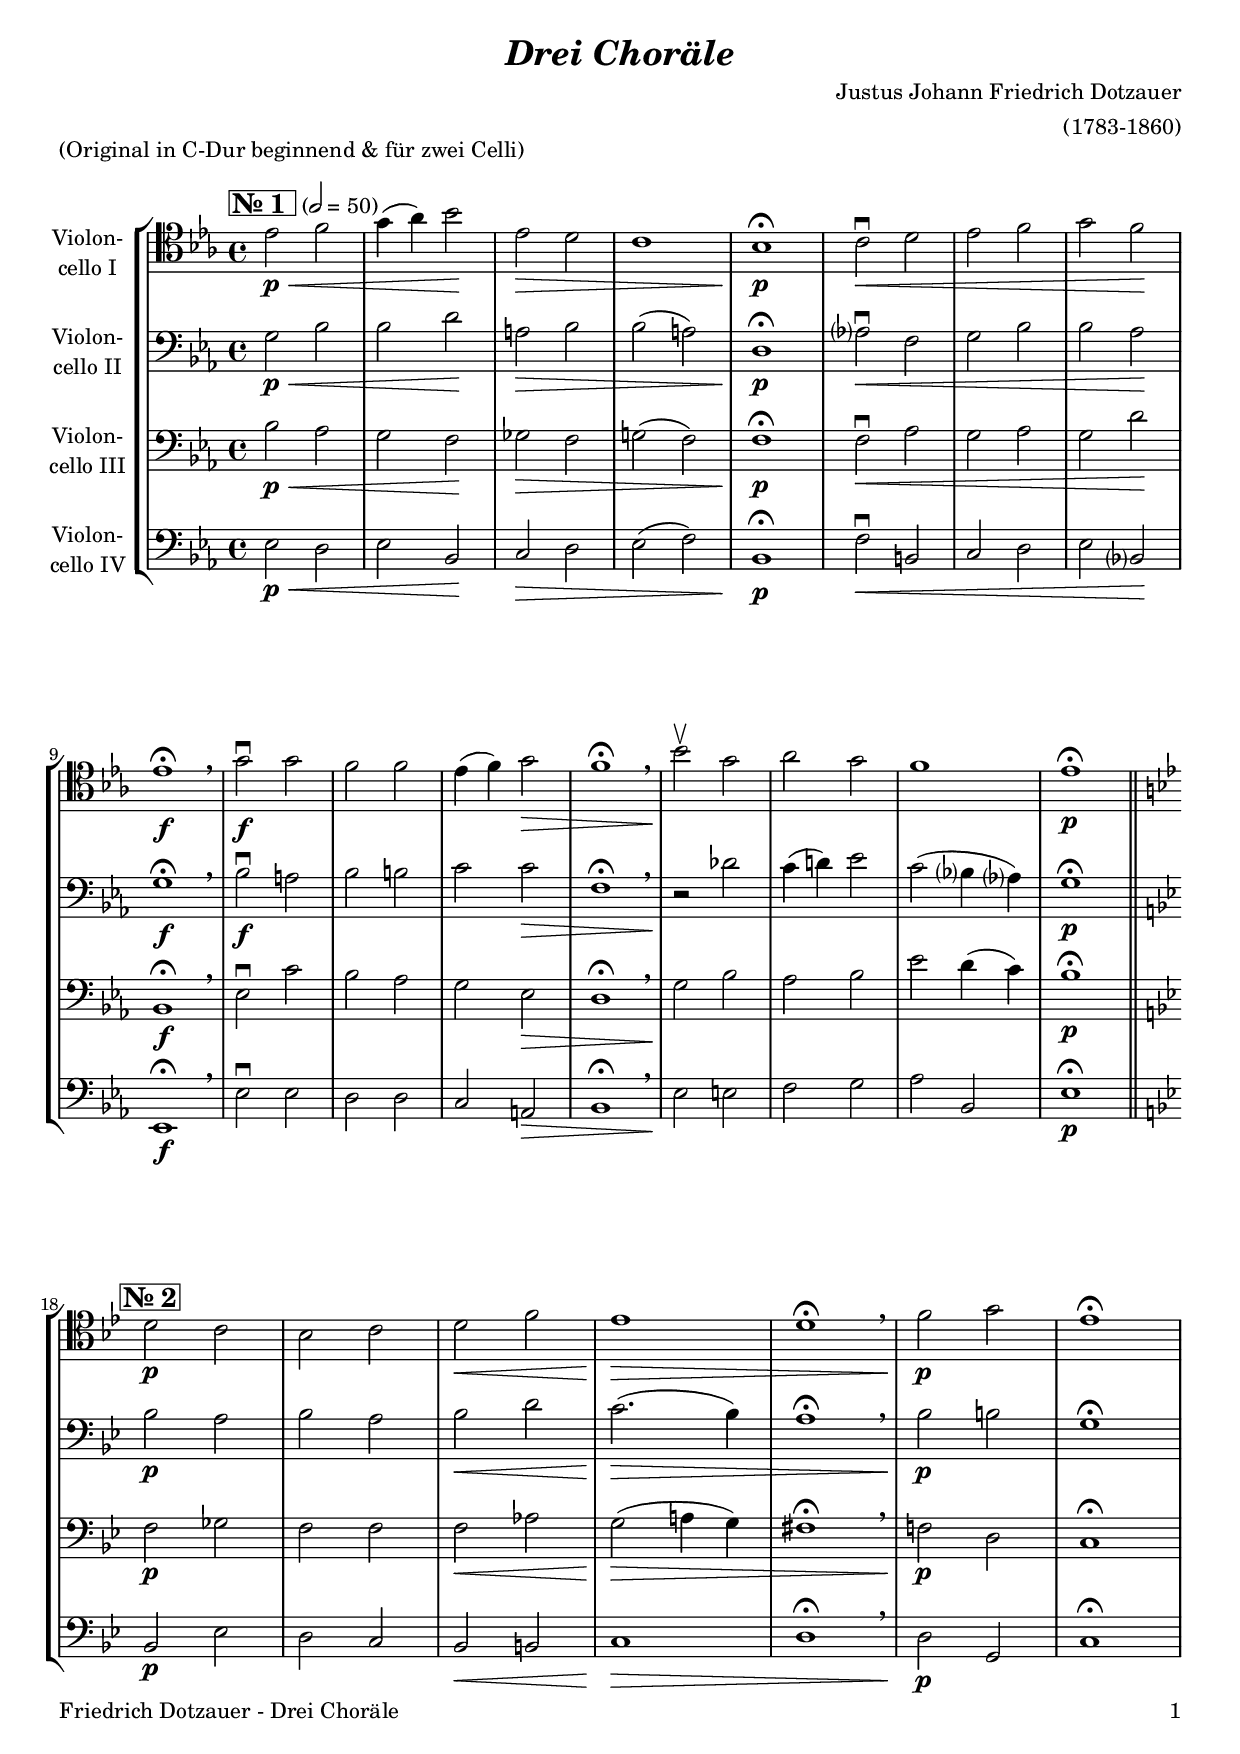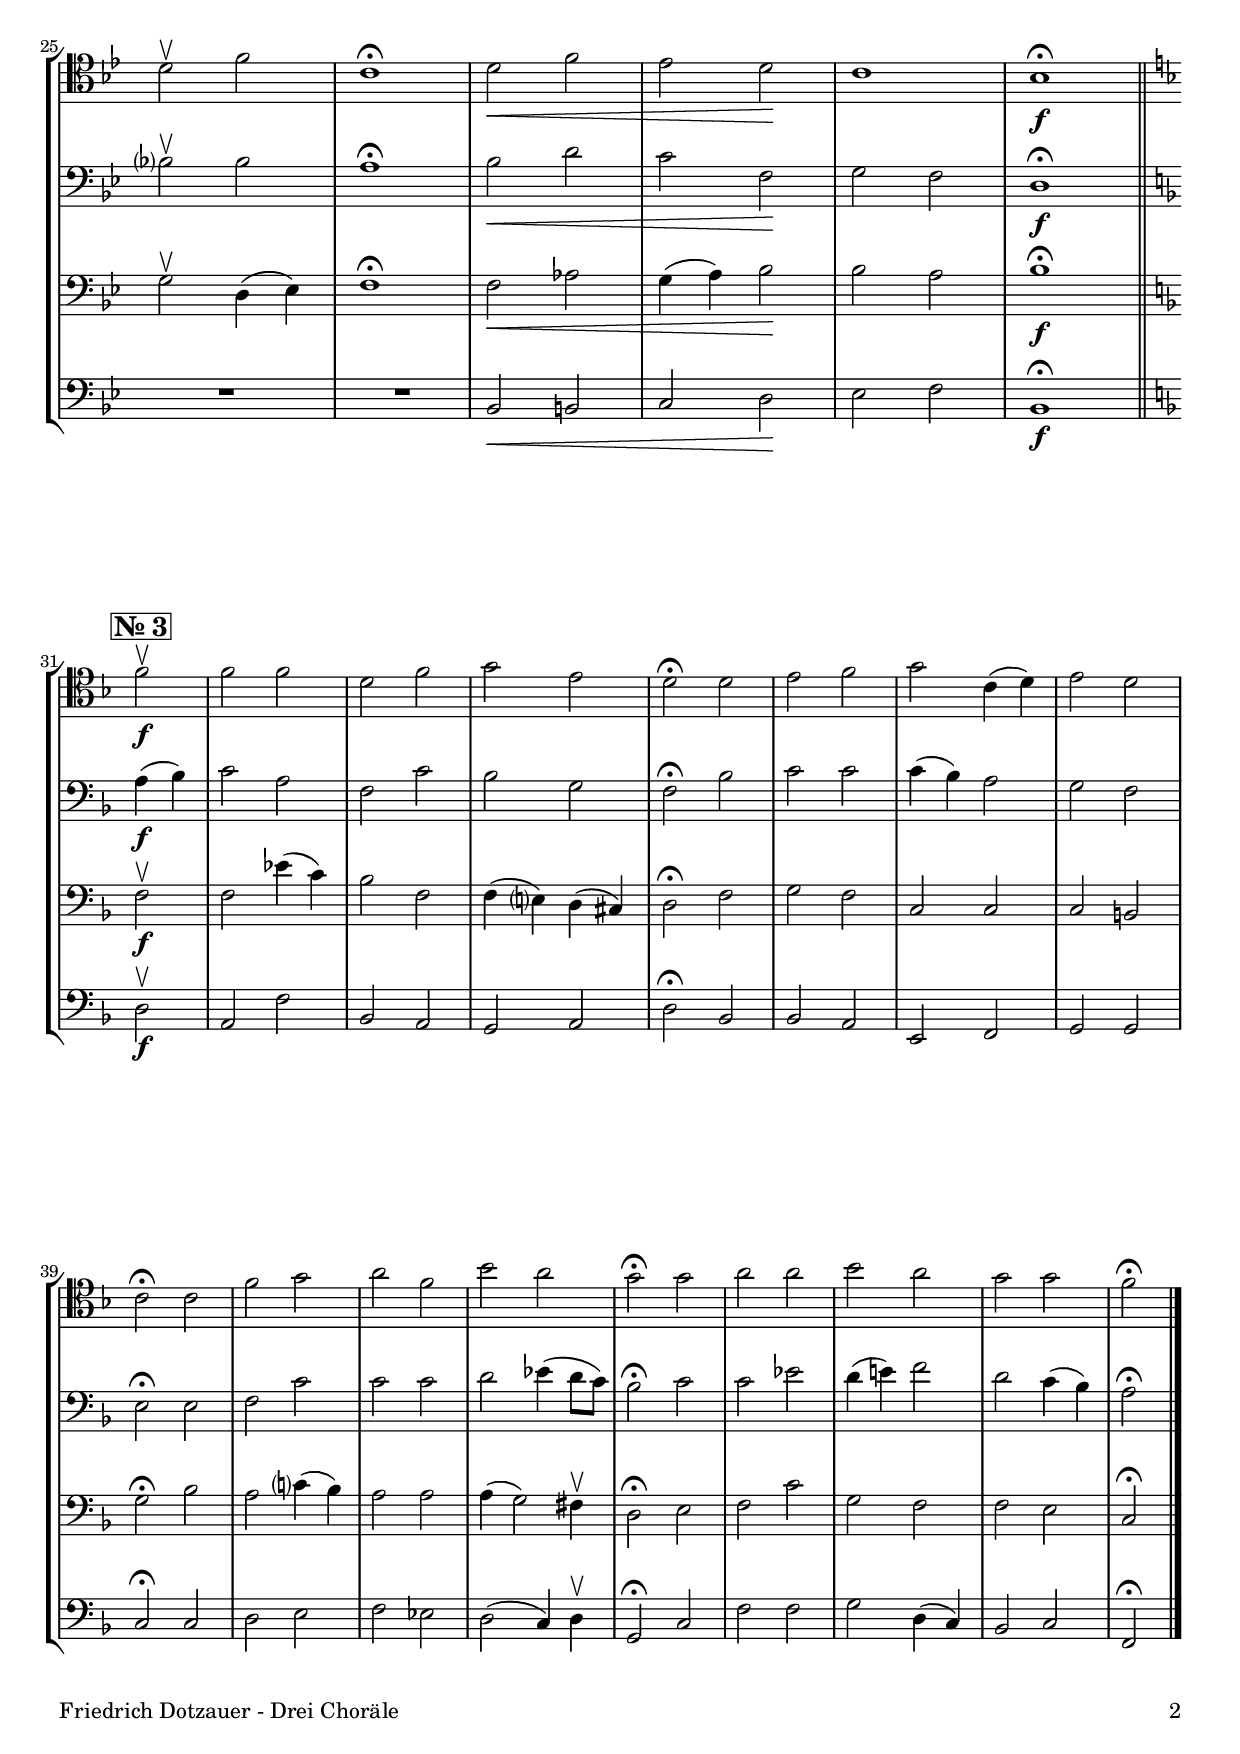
\version "2.24.4"
\include "deutsch.ly"
  
#(set-global-staff-size 19)

\header {
  title     = \markup \bold \italic "Drei Choräle"
  composer  = "Justus Johann Friedrich Dotzauer"
  arranger  = "(1783-1860)"
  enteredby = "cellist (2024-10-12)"
  piece     = "(Original in C-Dur beginnend & für zwei Celli)"
}

voiceconsts = {
  \key c \major
  \time 4/4
  \clef "bass"
%  \numericTimeSignature
  \compressEmptyMeasures
% Set default beaming for all staves
%  \set Timing.beamExceptions = #'()
%  \set Timing.baseMoment     = #(ly:make-moment 1 4)
%  \set Timing.beatStructure  = #'(1 1 1)
  \tempo \markup \box \huge "Nr. 1 " 2=50
}

mivl = "violin"
miva = "viola"
mivc = "cello"

boxa = { \bar "||" \break \mark \markup \box \bold "Nr. 2" \key g \major }
boxb = { \bar "||" \break \mark \markup \box \bold "Nr. 3" \key d \major }

va = \relative c' {
  \voiceconsts
  \clef "tenor"
  
  c2\p\< d
  e4( f) g2\!
  c,\> h
  a1
  g\fermata\!\p
  a2\downbow\< h
  c d
  e d\!
  c1\fermata\f \breathe

  e2\downbow\f e
  d d
  c4( d) e2\>
  d1\fermata \breathe
  g2\upbow\! e
  f2 e
  d1
  c\fermata\p \boxa

  h2\p a
  g a
  h\< d
  c1\!\>
  h\fermata \breathe
  d2\!\p e
  c1\fermata
  h2\upbow d
  a1\fermata
  h2\< d
  c h\!
  a1
  g\fermata\f \boxb

  \partial 2 d'2\upbow\f
  d d
  h d
  e cis
  h\fermata h
  cis d
  e a,4( h)
  cis2 h

  a\fermata a
  d e
  fis d
  g fis
  e\fermata e
  fis fis
  g fis
  e e
  \partial 2 d\fermata \bar "|."
}

vb = \relative c {
  \voiceconsts

  e2\p\< g
  g h\!
  fis\> g
  g( fis)
  h,1\fermata\!\p
  f'?2\downbow\< d
  e g
  g f\!
  e1\fermata\f \breathe

  g2\downbow\f fis
  g gis
  a a\>
  d,1\fermata \breathe
  r2\! b'
  a4( h!) c2
  a( g?4 f?)
  e1\fermata\p \boxa

  g2\p fis
  g fis
  g\< h
  a2.(\!\> g4)
  fis1\fermata \breathe
  g2\!\p gis
  e1\fermata
  g?2\upbow g
  fis1\fermata
  g2\< h
  a d,\!
  e d
  h1\fermata\f \boxb

  \partial 2 fis'4(\f g)
  a2 fis
  d a'
  g e
  d\fermata g
  a a
  a4( g) fis2
  e d

  cis\fermata cis
  d a'
  a a
  h c4( h8 a)
  g2\fermata a
  a c
  h4( cis!) d2
  h a4( g)
  \partial 2 fis2\fermata \bar "|."
}

vc = \relative c' {
  \voiceconsts

  g2\p\< f
  e d\!
  es\> d
  e!( d)
  d1\fermata\!\p
  d2\downbow\< f
  e f
  e h'\!
  g,1\fermata\f \breathe

  c2\downbow a'
  g f
  e
  c\> h1\fermata \breathe
  e2\! g
  f g
  c h4( a)
  g1\fermata\p \boxa

  d2\p es
  d d
  d\< f
  e(\!\> fis!4 e)
  dis1\fermata \breathe
  d!2\!\p h
  a1\fermata
  e'2\upbow h4( c)
  d1\fermata
  d2\< f
  e4( fis) g2\!
  g fis
  g1\fermata\f \boxb

  \partial 2 d2\upbow\f
  d c'4( a)
  g2 d
  d4( cis?) h( ais)
  h2\fermata d
  e d
  a a
  a gis

  e'\fermata g
  fis a?4( g)
  fis2 fis
  fis4( e2) dis4\upbow
  h2\fermata cis
  d a'
  e d
  d cis
  \partial 2 a\fermata \bar "|."
}

vd = \relative c {
  \voiceconsts

  c2\p\< h
  c g\!
  a\> h
  c( d)
  g,1\fermata\!\p
  d'2\downbow\< gis,
  a h
  c g?\!
  c,1\fermata\f \breathe

  c'2\downbow c
  h h
  a fis\>
  g1\fermata \breathe
  c2\! cis
  d e
  f g,
  c1\fermata \p \boxa

  g2\p c
  h a
  g\< gis
  a1\!\>
  h\fermata \breathe
  h2\!\p e,
  a1\fermata
  R1*2
  g2\< gis
  a h\!
  c d
  g,1\fermata\f \boxb

  \partial 2 h2\upbow\f
  fis d'
  g, fis
  e fis
  h\fermata g
  g fis
  cis d
  e e

  a\fermata a
  h cis
  d c
  h( a4) h\upbow
  e,2\fermata a
  d d
  e h4( a)
  g2 a
  \partial 2 d,\fermata \bar "|."
}


music = \new StaffGroup <<
      \new Staff {
	\set Staff.midiInstrument = \mivc
	\set Staff.instrumentName = \markup \center-column { "Violon-" "cello I" }
	\transpose c es { \va }
      }

      \new Staff {
	\set Staff.midiInstrument = \mivc
	\set Staff.instrumentName = \markup \center-column { "Violon-" "cello II" }
	\transpose c es { \vb }
      }

      \new Staff {
	\set Staff.midiInstrument = \mivc
	\set Staff.instrumentName = \markup \center-column { "Violon-" "cello III" }
	\transpose c es { \vc }
      }

      \new Staff {
	\set Staff.midiInstrument = \mivc
	\set Staff.instrumentName = \markup \center-column { "Violon-" "cello IV" }
	\transpose c es { \vd }
      }
>>

\book {
  \paper {
    print-page-number = ##t
    print-first-page-number = ##t
    ragged-last-bottom = ##f
    oddHeaderMarkup = \markup \null
    evenHeaderMarkup = \markup \null
    oddFooterMarkup = \markup {
      \fill-line {
        \if \should-print-page-number
        "Friedrich Dotzauer - Drei Choräle" \fromproperty #'page:page-number-string
      }
    }
    evenFooterMarkup = \oddFooterMarkup
  } \score {
    \music
    \layout {}
  }

  \score {
    \unfoldRepeats \music

    \midi {
      \context {
        \Score
      }
    }
  }
}
